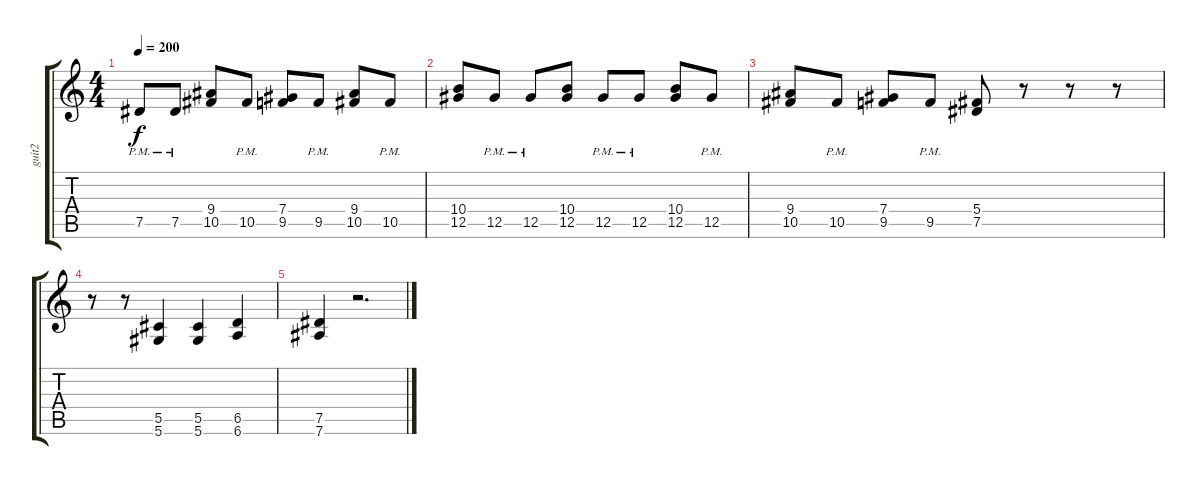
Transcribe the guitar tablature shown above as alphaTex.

\track ("guit2" "guit2") {instrument distortionguitar}
\staff {score tabs}
\tuning (Eb4 Bb3 Gb3 Db3 Ab2 Eb2) {hide}
\ts (4 4)
\tempo 200
\clef g2
\ks c
7.5{pm}.8{dy f} 7.5{pm}.8 (9.4 10.5).8 10.5{pm}.8 (7.4 9.5).8 9.5{pm}.8 (9.4 10.5).8 10.5{pm}.8 |
(10.4 12.5).8 12.5{pm}.8 12.5{pm}.8 (10.4 12.5).8 12.5{pm}.8 12.5{pm}.8 (10.4 12.5).8 12.5{pm}.8 |
(9.4 10.5).8 10.5{pm}.8 (7.4 9.5).8 9.5{pm}.8 (5.4 7.5).8 r.8 r.8 r.8 |
r.8 r.8 (5.5 5.6).4 (5.5 5.6).4 (6.5 6.6).4 |
(7.5 7.6).4 r.2{d}
